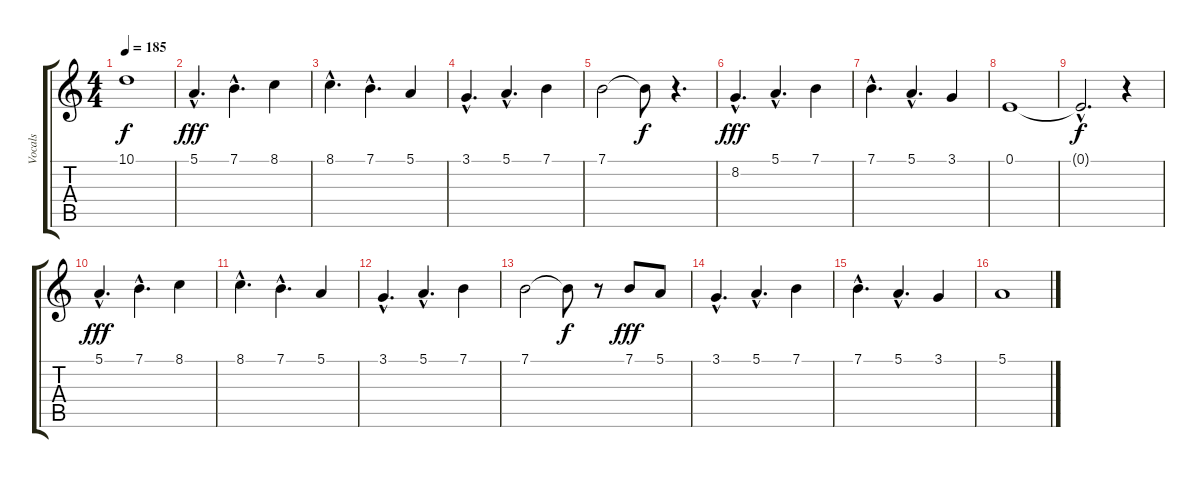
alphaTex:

\track ("Vocals" "Vocals") {instrument choiraahs}
\staff {score tabs}
\tuning (E4 B3 G3 D3 A2 E2) {hide}
\ts (4 4)
\tempo 185
\clef g2
\ks c
10.1{t}.1{dy f} |
5.1{hac}.4{d dy fff} 7.1{hac}.4{d} 8.1.4 |
8.1{hac}.4{d} 7.1{hac}.4{d} 5.1.4 |
3.1{hac}.4{d} 5.1{hac}.4{d} 7.1.4 |
7.1.2 7.1{t}.8{dy f} r.4{d} |
8.2{hac}.4{d dy fff} 5.1{hac}.4{d} 7.1.4 |
7.1{hac}.4{d} 5.1{hac}.4{d} 3.1.4 |
0.1.1 |
0.1{hac t}.2{d dy f} r.4 |
5.1{hac}.4{d dy fff} 7.1{hac}.4{d} 8.1.4 |
8.1{hac}.4{d} 7.1{hac}.4{d} 5.1.4 |
3.1{hac}.4{d} 5.1{hac}.4{d} 7.1.4 |
7.1.2 7.1{t}.8{dy f} r.8 7.1.8{dy fff} 5.1.8 |
3.1{hac}.4{d} 5.1{hac}.4{d} 7.1.4 |
7.1{hac}.4{d} 5.1{hac}.4{d} 3.1.4 |
5.1.1
